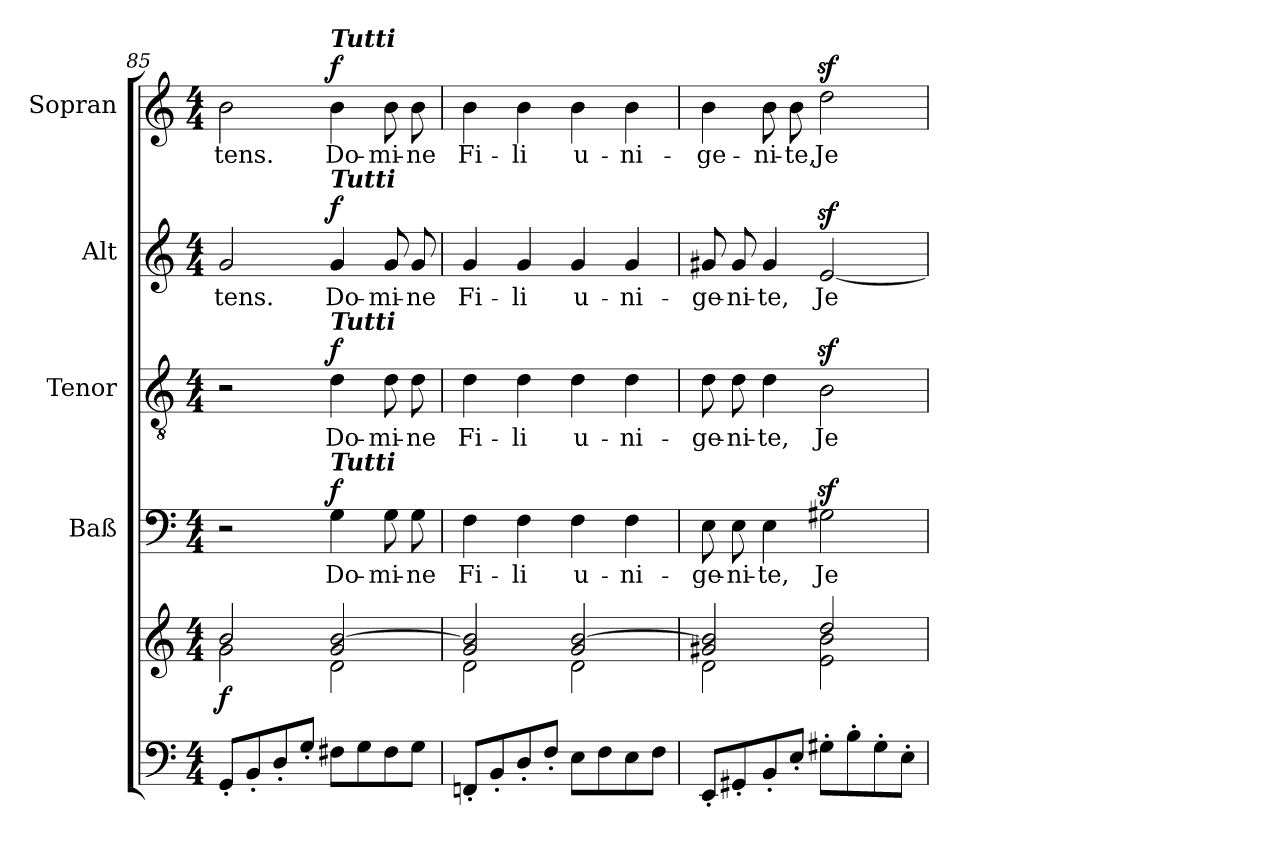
**kern	**kern	**dynam	**kern	**text	**dynam	**kern	**text	**dynam	**kern	**text	**dynam	**kern	**text	**dynam
*part5	*part5	*part5	*part4	*part4	*part4	*part3	*part3	*part3	*part2	*part2	*part2	*part1	*part1	*part1
*staff6	*staff5	*staff5/6	*staff4	*staff4	*staff4	*staff3	*staff3	*staff3	*staff2	*staff2	*staff2	*staff1	*staff1	*staff1
*	*	*	*I"Baß	*	*	*I"Tenor	*	*	*I"Alt	*	*	*I"Sopran	*	*
*	*	*	*I'Baß	*	*	*I'Ten	*	*	*I'Alt	*	*	*I'Sop	*	*
!!LO:PB:g=z
*clefF4	*clefG2	*	*clefF4	*	*	*clefGv2	*	*	*clefG2	*	*	*clefG2	*	*
*k[]	*k[]	*	*k[]	*	*	*k[]	*	*	*k[]	*	*	*k[]	*	*
*C:	*C:	*	*C:	*	*	*C:	*	*	*C:	*	*	*C:	*	*
*M4/4	*M4/4	*	*M4/4	*	*	*M4/4	*	*	*M4/4	*	*	*M4/4	*	*
=85	=85	=85	=85	=85	=85	=85	=85	=85	=85	=85	=85	=85	=85	=85
*	*^	*	*	*	*	*	*	*	*	*	*	*	*	*
!	!	!	!LO:DY:b	!	!	!	!	!	!	!	!LO:LY:b	!	!	!LO:LY:b	!
8GG'</L	2b/	2g\	f	2r	.	.	2r	.	.	2g/	-tens.	.	2b\	-tens.	.
8BB'</	.	.	.	.	.	.	.	.	.	.	.	.	.	.	.
8D'</	.	.	.	.	.	.	.	.	.	.	.	.	.	.	.
8G'</J	.	.	.	.	.	.	.	.	.	.	.	.	.	.	.
!	!	!	!	!	!	!	!	!	!	!	!	!	!LO:TX:a:Bi:t=Tutti	!	!
!	!	!	!	!	!	!	!	!	!	!LO:TX:a:Bi:t=Tutti	!	!	!	!	!
!	!	!	!	!	!	!	!LO:TX:a:Bi:t=Tutti	!	!	!	!	!	!	!	!
!	!	!	!	!LO:TX:a:Bi:t=Tutti	!	!	!	!	!	!	!	!	!	!	!
!	!	!	!	!	!LO:LY:b	!LO:DY:a	!	!LO:LY:b	!LO:DY:a	!	!LO:LY:b	!LO:DY:a	!	!LO:LY:b	!LO:DY:a
8F#X\L	2g/ [>2b/	2d\	.	4G\	Do-	f	4d\	Do-	f	4g/	Do-	f	4b\	Do-	f
8G\	.	.	.	.	.	.	.	.	.	.	.	.	.	.	.
!	!	!	!	!	!LO:LY:b	!	!	!LO:LY:b	!	!	!LO:LY:b	!	!	!LO:LY:b	!
8F#\	.	.	.	8G\	-mi-	.	8d\	-mi-	.	8g/	-mi-	.	8b\	-mi-	.
!	!	!	!	!	!LO:LY:b	!	!	!LO:LY:b	!	!	!LO:LY:b	!	!	!LO:LY:b	!
8G\J	.	.	.	8G\	-ne	.	8d\	-ne	.	8g/	-ne	.	8b\	-ne	.
=86	=86	=86	=86	=86	=86	=86	=86	=86	=86	=86	=86	=86	=86	=86	=86
!	!	!	!	!	!LO:LY:b	!	!	!LO:LY:b	!	!	!LO:LY:b	!	!	!LO:LY:b	!
8FFn'</L	2g/ 2b/]	2d\	.	4F\	Fi-	.	4d\	Fi-	.	4g/	Fi-	.	4b\	Fi-	.
8BB'</	.	.	.	.	.	.	.	.	.	.	.	.	.	.	.
!	!	!	!	!	!LO:LY:b	!	!	!LO:LY:b	!	!	!LO:LY:b	!	!	!LO:LY:b	!
8D'</	.	.	.	4F\	-li	.	4d\	-li	.	4g/	-li	.	4b\	-li	.
8F'</J	.	.	.	.	.	.	.	.	.	.	.	.	.	.	.
!	!	!	!	!	!LO:LY:b	!	!	!LO:LY:b	!	!	!LO:LY:b	!	!	!LO:LY:b	!
8E\L	2g/ [>2b/	2d\	.	4F\	u-	.	4d\	u-	.	4g/	u-	.	4b\	u-	.
8F\	.	.	.	.	.	.	.	.	.	.	.	.	.	.	.
!	!	!	!	!	!LO:LY:b	!	!	!LO:LY:b	!	!	!LO:LY:b	!	!	!LO:LY:b	!
8E\	.	.	.	4F\	-ni-	.	4d\	-ni-	.	4g/	-ni-	.	4b\	-ni-	.
8F\J	.	.	.	.	.	.	.	.	.	.	.	.	.	.	.
=87	=87	=87	=87	=87	=87	=87	=87	=87	=87	=87	=87	=87	=87	=87	=87
!	!	!	!	!	!LO:LY:b	!	!	!LO:LY:b	!	!	!LO:LY:b	!	!	!LO:LY:b	!
8EE'</L	2g#X/ 2b/]	2d\	.	8E\	-ge-	.	8d\	-ge-	.	8g#X/	-ge-	.	4b\	-ge-	.
!	!	!	!	!	!LO:LY:b	!	!	!LO:LY:b	!	!	!LO:LY:b	!	!	!	!
8GG#X'</	.	.	.	8E\	-ni-	.	8d\	-ni-	.	8g#/	-ni-	.	.	.	.
!	!	!	!	!	!LO:LY:b	!	!	!LO:LY:b	!	!	!LO:LY:b	!	!	!LO:LY:b	!
8BB'</	.	.	.	4E\	-te,	.	4d\	-te,	.	4g#/	-te,	.	8b\	-ni-	.
!	!	!	!	!	!	!	!	!	!	!	!	!	!	!LO:LY:b	!
8E'</J	.	.	.	.	.	.	.	.	.	.	.	.	8b\	-te,	.
!	!	!	!	!	!LO:LY:b	!	!	!LO:LY:b	!	!	!LO:LY:b	!	!	!LO:LY:b	!
8G#X'>\L	2dd/	2e\ 2b\	.	2G#Xz>\	Je-	.	2Bz>\	Je-	.	[2ez>/	Je-	.	2ddz>\	Je-	.
8B'>\	.	.	.	.	.	.	.	.	.	.	.	.	.	.	.
8G#'>\	.	.	.	.	.	.	.	.	.	.	.	.	.	.	.
8E'>\J	.	.	.	.	.	.	.	.	.	.	.	.	.	.	.
*	*v	*v	*	*	*	*	*	*	*	*	*	*	*	*	*
=	=	=	=	=	=	=	=	=	=	=	=	=	=	=
*-	*-	*-	*-	*-	*-	*-	*-	*-	*-	*-	*-	*-	*-	*-
